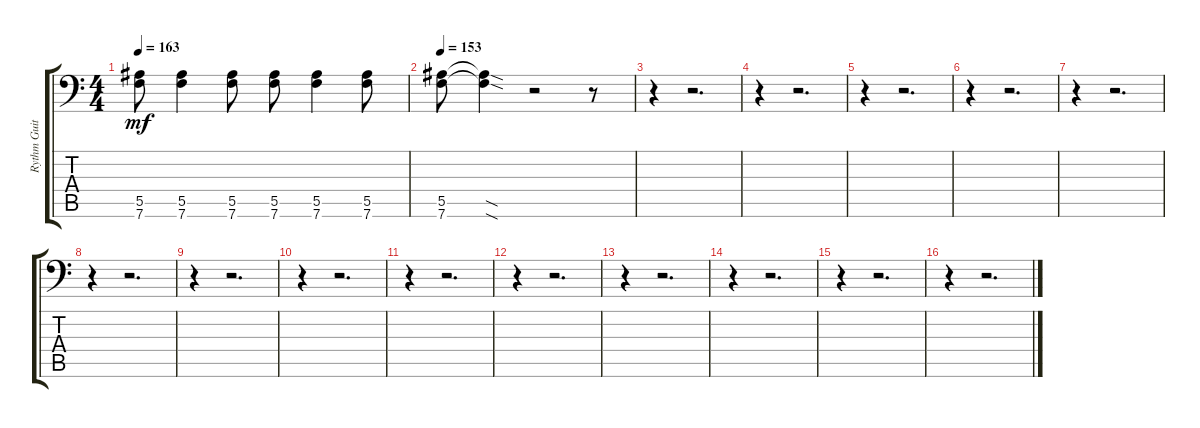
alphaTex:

\track ("Rythm Guitar" "Rythm Guit") {instrument electricguitarclean}
\staff {score tabs}
\tuning (C4 G3 Eb3 Bb2 F2 Bb1) {hide}
\ts (4 4)
\tempo 163
\clef f4
\ks c
(5.5 7.6).8{dy mf} (5.5 7.6).4 (5.5 7.6).8 (5.5 7.6).8 (5.5 7.6).4 (5.5 7.6).8 |
\section ("" "")
\tempo 153
(5.5 7.6).8{txt ""} (5.5{sod t} 7.6{sod t}).4 r.2 r.8 |
r.4 r.2{d} |
r.4 r.2{d} |
r.4 r.2{d} |
r.4 r.2{d} |
r.4 r.2{d} |
r.4 r.2{d} |
r.4 r.2{d} |
r.4 r.2{d} |
r.4 r.2{d} |
r.4 r.2{d} |
r.4 r.2{d} |
r.4 r.2{d} |
r.4 r.2{d} |
r.4 r.2{d}
